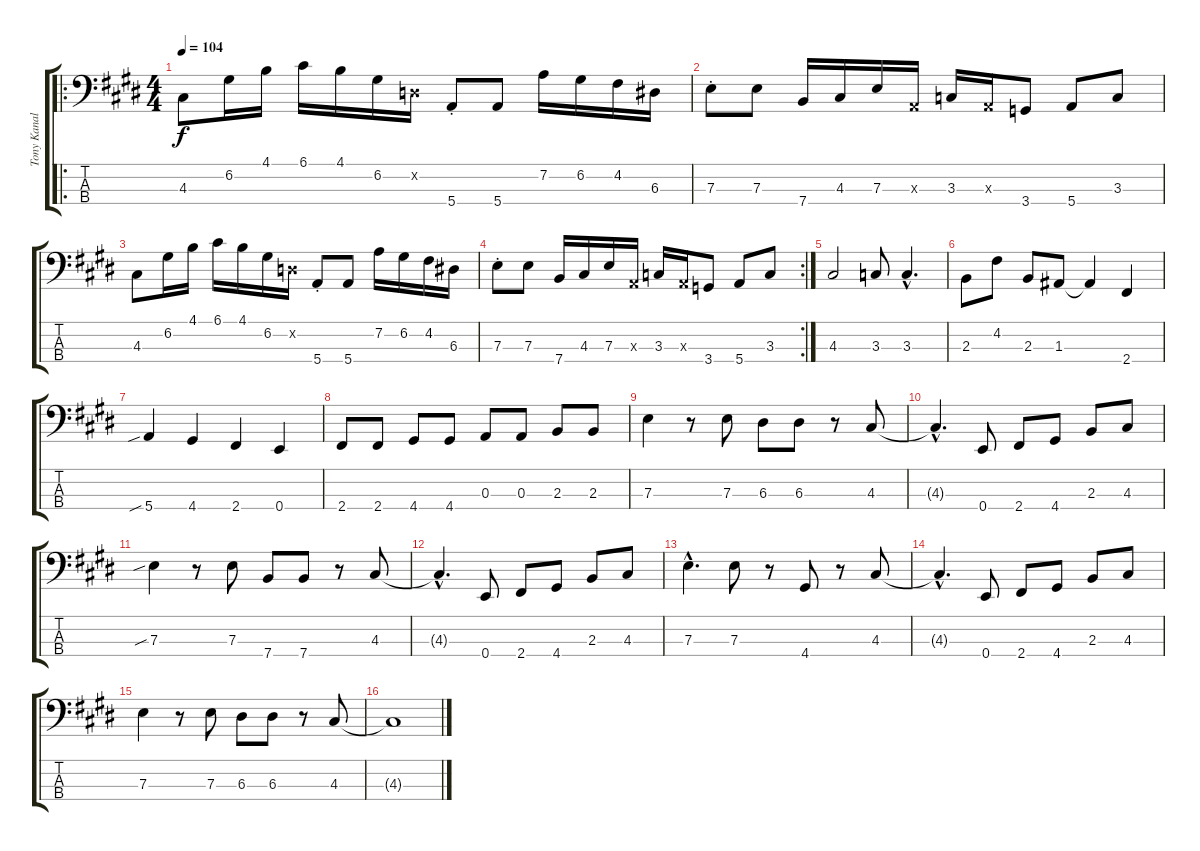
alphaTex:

\track ("Tony Kanal" "Tony Kanal") {instrument electricbassfinger}
\staff {score tabs}
\tuning (G2 D2 A1 E1) {hide}
\ro
\ts (4 4)
\tempo 104
\clef f4
\ks e
4.3.8{dy f} 6.2.16 4.1.16 6.1.16 4.1.16 6.2.16 0.2{x}.16 5.4{st}.8 5.4.8 7.2.16 6.2.16 4.2.16 6.3.16 |
7.3{st}.8 7.3.8 7.4.16 4.3.16 7.3.16 0.3{x}.16 3.3.16 0.3{x}.16 3.4.8 5.4.8 3.3.8 |
4.3.8 6.2.16 4.1.16 6.1.16 4.1.16 6.2.16 0.2{x}.16 5.4{st}.8 5.4.8 7.2.16 6.2.16 4.2.16 6.3.16 |
\rc 2
7.3{st}.8 7.3.8 7.4.16 4.3.16 7.3.16 0.3{x}.16 3.3.16 0.3{x}.16 3.4.8 5.4.8 3.3.8 |
4.3.2 3.3.8 3.3{hac}.4{d} |
2.3.8 4.2.8 2.3.8 1.3.8 1.3{t}.4 2.4.4 |
5.4{sib}.4 4.4.4 2.4.4 0.4.4 |
2.4.8 2.4.8 4.4.8 4.4.8 0.3.8 0.3.8 2.3.8 2.3.8 |
7.3.4 r.8 7.3.8 6.3.8 6.3.8 r.8 4.3.8 |
4.3{hac t}.4{d} 0.4.8 2.4.8 4.4.8 2.3.8 4.3.8 |
7.3{sib}.4 r.8 7.3.8 7.4.8 7.4.8 r.8 4.3.8 |
4.3{hac t}.4{d} 0.4.8 2.4.8 4.4.8 2.3.8 4.3.8 |
7.3{hac}.4{d} 7.3.8 r.8 4.4.8 r.8 4.3.8 |
4.3{hac t}.4{d} 0.4.8 2.4.8 4.4.8 2.3.8 4.3.8 |
7.3.4 r.8 7.3.8 6.3.8 6.3.8 r.8 4.3.8 |
4.3{t}.1
